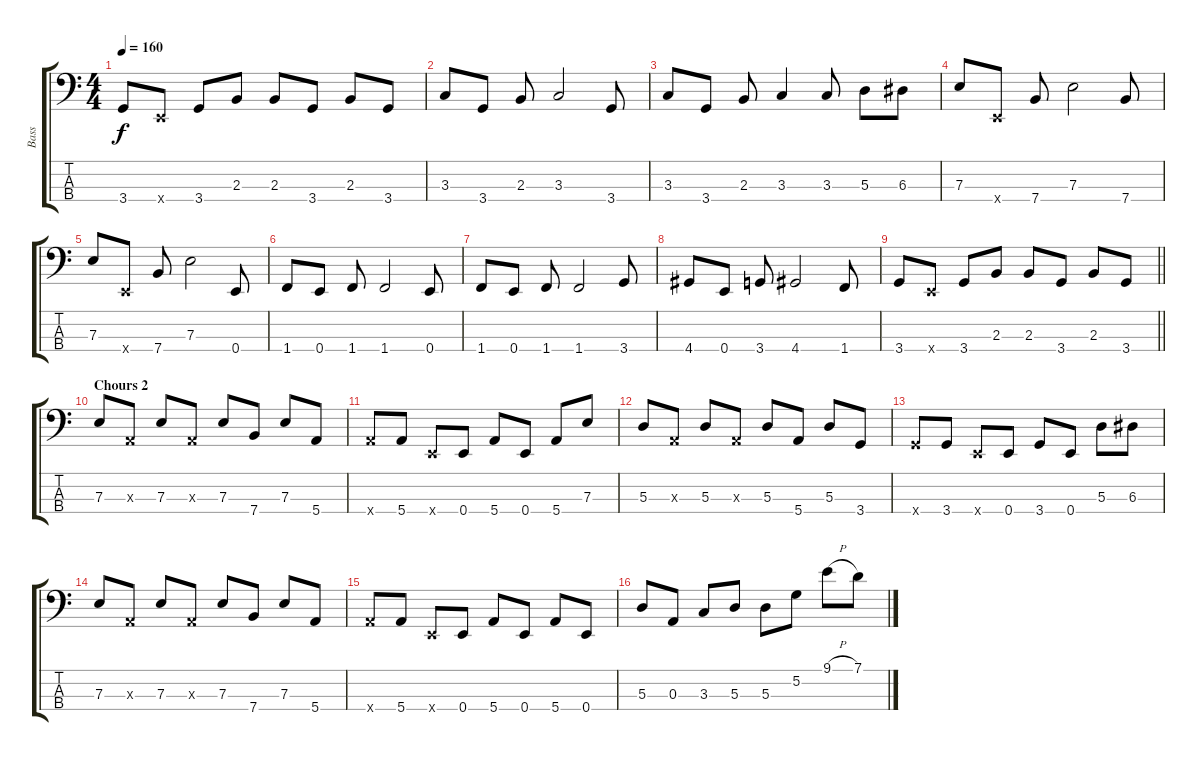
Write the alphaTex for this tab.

\track ("Bass" "Bass") {instrument electricbassfinger}
\staff {score tabs}
\tuning (G2 D2 A1 E1) {hide}
\ts (4 4)
\tempo 160
\clef f4
\ks c
3.4.8{dy f} 0.4{x}.8 3.4.8 2.3.8 2.3.8 3.4.8 2.3.8 3.4.8 |
3.3.8 3.4.8 2.3.8 3.3.2 3.4.8 |
3.3.8 3.4.8 2.3.8 3.3.4 3.3.8 5.3.8 6.3.8 |
7.3.8 0.4{x}.8 7.4.8 7.3.2 7.4.8 |
7.3.8 0.4{x}.8 7.4.8 7.3.2 0.4.8 |
1.4.8 0.4.8 1.4.8 1.4.2 0.4.8 |
1.4.8 0.4.8 1.4.8 1.4.2 3.4.8 |
4.4.8 0.4.8 3.4.8 4.4.2 1.4.8 |
\barLineRight lightlight
3.4.8 0.4{x}.8 3.4.8 2.3.8 2.3.8 3.4.8 2.3.8 3.4.8 |
\section ("" "Chours 2")
7.3.8 0.3{x}.8 7.3.8 0.3{x}.8 7.3.8 7.4.8 7.3.8 5.4.8 |
5.4{x}.8 5.4.8 0.4{x}.8 0.4.8 5.4.8 0.4.8 5.4.8 7.3.8 |
5.3.8 0.3{x}.8 5.3.8 0.3{x}.8 5.3.8 5.4.8 5.3.8 3.4.8 |
3.4{x}.8 3.4.8 0.4{x}.8 0.4.8 3.4.8 0.4.8 5.3.8 6.3.8 |
7.3.8 0.3{x}.8 7.3.8 0.3{x}.8 7.3.8 7.4.8 7.3.8 5.4.8 |
5.4{x}.8 5.4.8 0.4{x}.8 0.4.8 5.4.8 0.4.8 5.4.8 0.4.8 |
5.3.8 0.3.8 3.3.8 5.3.8 5.3.8 5.2.8 9.1{h}.8 7.1.8
